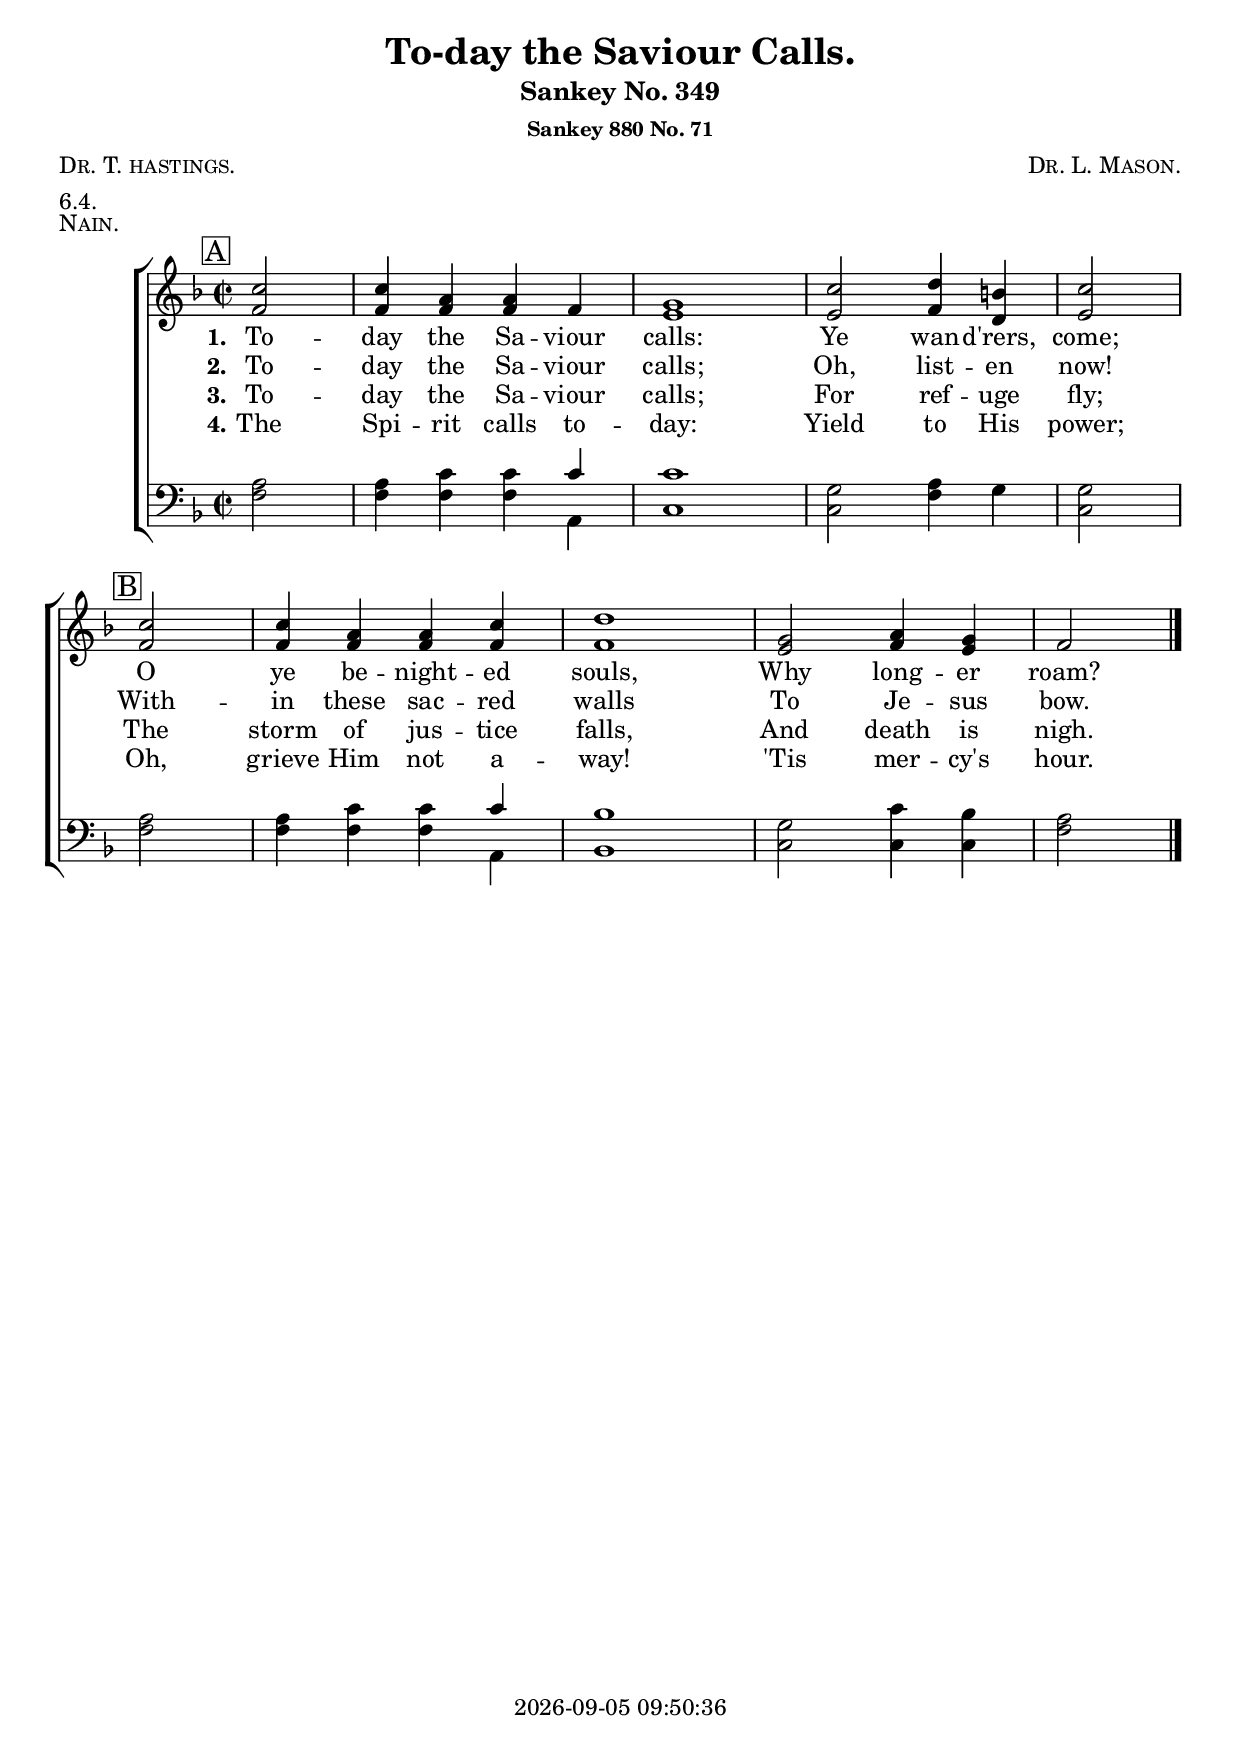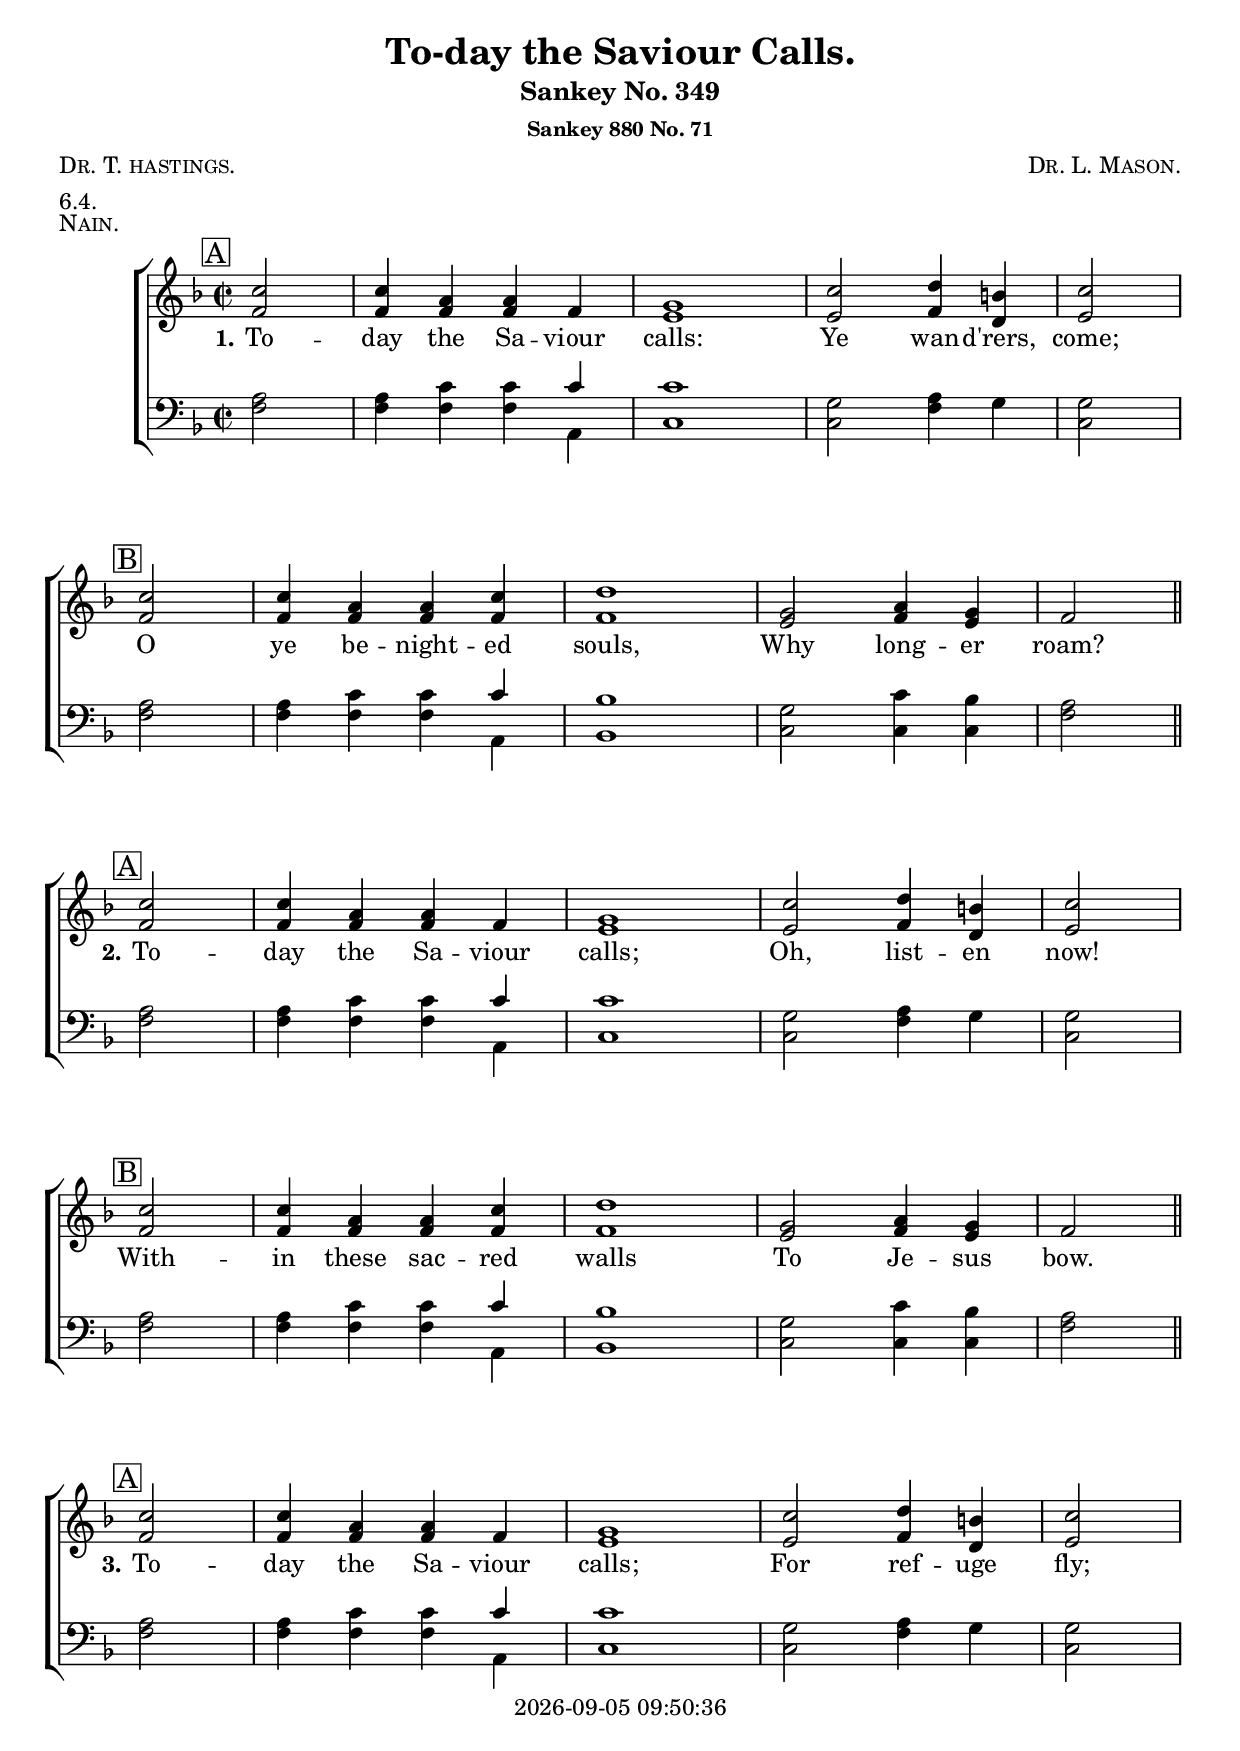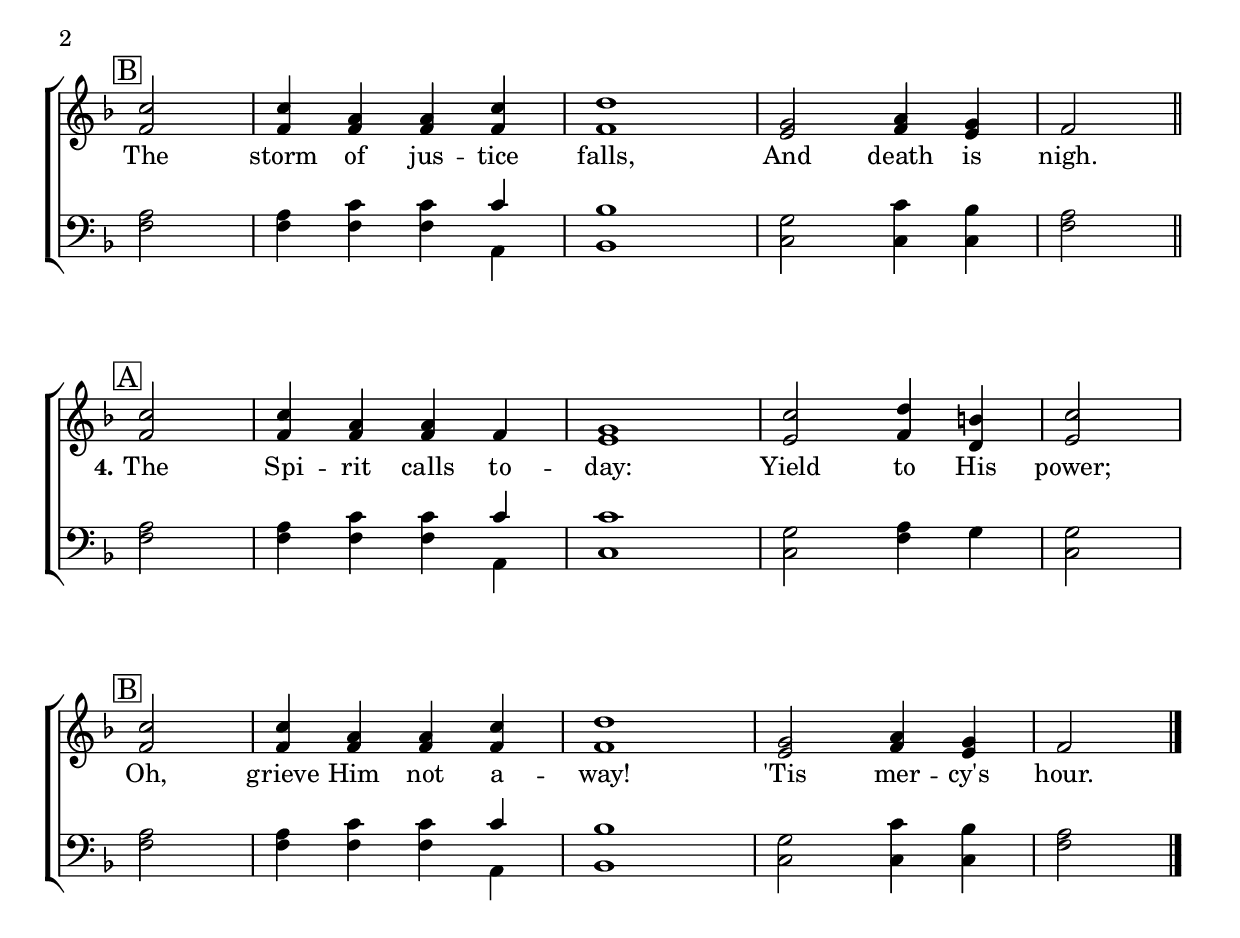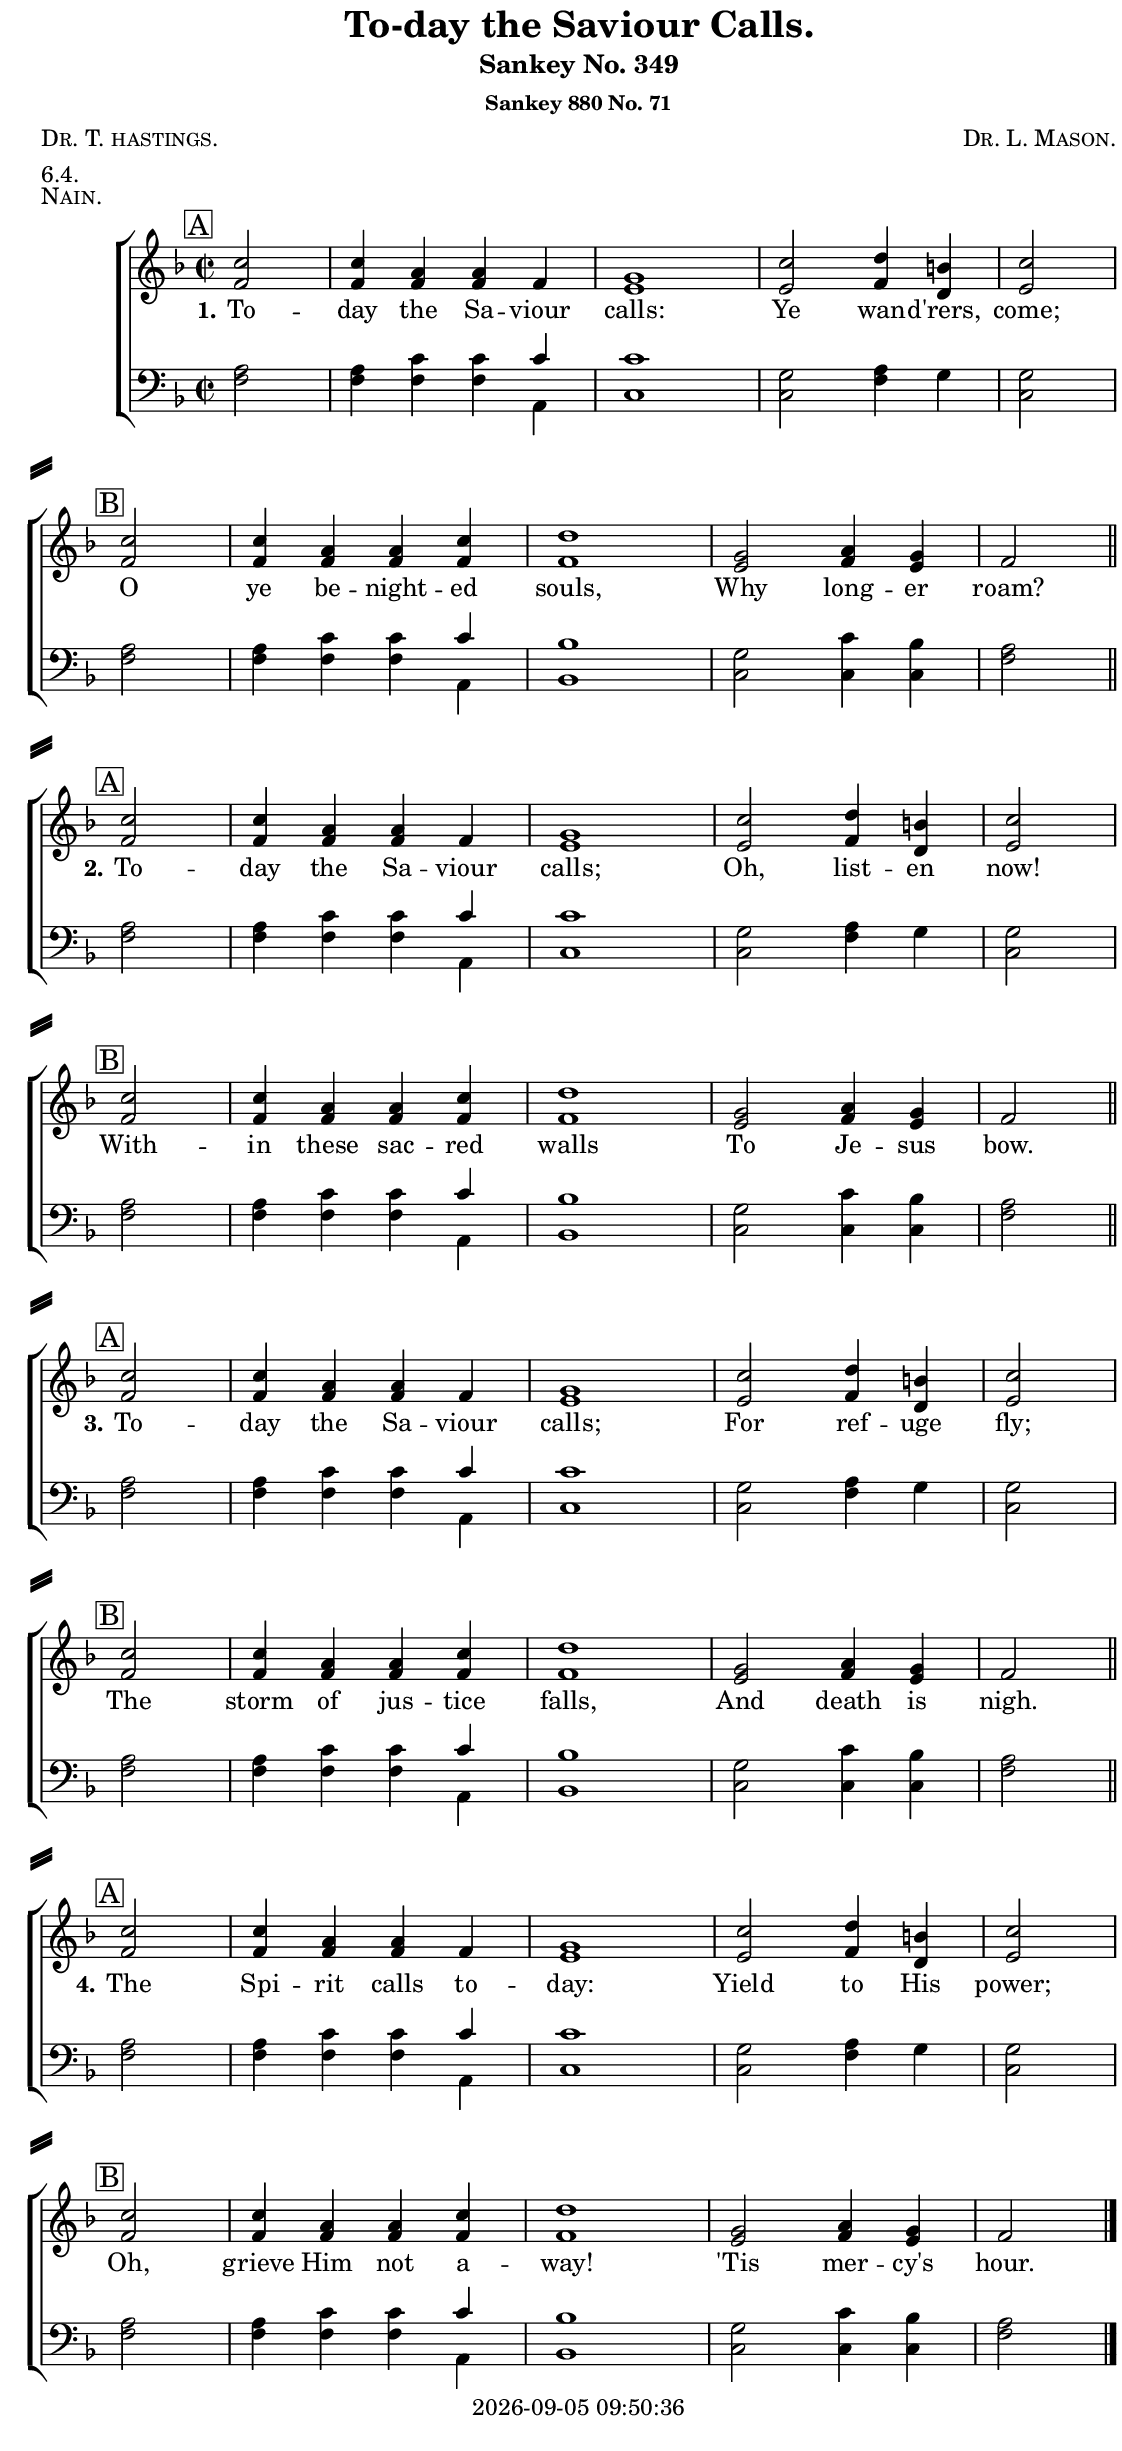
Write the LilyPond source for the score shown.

\version "2.22.1"

\include "articulate.ly"

today = #(strftime "%Y-%m-%d %H:%M:%S" (localtime (current-time)))

\header {
% centered at top
%  dedication  = "dedication"
  title       = "To-day the Saviour Calls."
  subtitle    = "Sankey No. 349"
  subsubtitle = "Sankey 880 No. 71"
%  instrument  = "instrument"
  
% arrangement of following lines:
%
%  poet    composer
%  meter   arranger
%  piece       opus

  composer    = \markup\smallCaps "Dr. L. Mason."
%  arranger    = "arranger"
%  opus        = "opus"

  poet        = \markup\smallCaps "Dr. T. hastings."
  meter       = \markup\smallCaps "6.4."
  piece       = \markup\smallCaps "Nain."

% centered at bottom
% tagline     = "tagline" % default lilypond version
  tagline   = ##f
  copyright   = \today
}

% #(set-global-staff-size 16)

global = {
  \key f \major
  \time 2/2
  \partial 2
}

RehearsalTrack = {
% \set Score.currentBarNumber = #5
  \mark \markup { \box "A" } s2 s1*3 s2
  \mark \markup { \box "B" } s2 s1*3 s2
}

TempoTrack = {
  \set Score.tempoHideNote = ##t
  \tempo 4=120
}

nl = { \bar "||" \break }

soprano = \relative {
  \autoBeamOff
  c''2
  c4 a a f
  g1
  c2 d4 b
  c2 \bar "|" \break 2
  c4 a a c % B
  d1
  g,2 a4 g
  f2
}

alto = \relative {
  \autoBeamOff
  f'2
  f4 4 4 4
  e1
  e2 f4 d
  e2 f
  f4 4 4 4 % B
  f1
  e2 f4 e
  f2
}

tenor = \relative {
  \autoBeamOff
  a2
  a4 c c c
  c1
  g2 a4 g
  g2 a
  a4 c c c % B
  bes1
  g2 c4 bes
  a2
}

bass = \relative {
  \autoBeamOff
  f2
  f4 4 4 a,
  c1
  c2 f4 g
  c,2 f
  f4 4 4 a, % B
  bes1
  c2 4 4
  f2
}

nom  = {   \set ignoreMelismata = ##t }
yesm = { \unset ignoreMelismata       }

chorus = \lyricmode {
}

verses = 4

wordsOne = \lyricmode {
  \set stanza = "1."
  To -- day the Sa -- viour calls:
  Ye wan -- d'rers, come;
  O ye be -- night -- ed souls,
  Why long -- er roam?
}
  
wordsTwo = \lyricmode {
  \set stanza = "2."
  To -- day the Sa -- viour calls;
  Oh, list -- en now!
  With -- in these sac -- red walls
  To Je -- sus bow.
}
  
wordsThree = \lyricmode {
  \set stanza = "3."
  To -- day the Sa -- viour calls;
  For ref -- uge fly;
  The storm of jus -- tice falls,
  And death is nigh.
}
  
wordsFour = \lyricmode {
  \set stanza = "4."
  The Spi -- rit calls to -- day:
  Yield to His power;
  Oh, grieve Him not a -- way!
  'Tis mer -- cy's hour.
}
  
wordsMidi = \lyricmode {
  \set stanza = "1."
  "To" "day " "the " Sa "viour " "calls: "
  "\nYe " wan "d'rers, " "come; "
  "\nO " "ye " be night "ed " "souls, "
  "\nWhy " long "er " "roam? "

  \set stanza = "2."
  "\nTo" "day " "the " Sa "viour " "calls; "
  "\nOh, " list "en " "now! "
  "\nWith" "in " "these " sac "red " "walls "
  "\nTo " Je "sus " "bow. "

  \set stanza = "3."
  "\nTo" "day " "the " Sa "viour " "calls; "
  "\nFor " ref "uge " "fly; "
  "\nThe " "storm " "of " jus "tice " "falls, "
  "\nAnd " "death " "is " "nigh. "

  \set stanza = "4."
  "\nThe " Spi "rit " "calls " to "day: "
  "\nYield " "to " "His " "power; "
  "\nOh, " "grieve " "Him " "not " a "way! "
  "\n'Tis " mer "cy's " "hour. "
}

\book {
  \bookOutputSuffix "midi"
  \score {
%    \articulate
        \new ChoirStaff <<
                                % Soprano staff
          \new Staff = soprano
          <<
            \new Voice { \repeat unfold \verses \TempoTrack     }
            \new Voice { \global \repeat unfold \verses \soprano \bar "|." }
            \addlyrics \wordsMidi
          >>
                                % Alto staff
          \new Staff = alto
          <<
            \new Voice { \global \repeat unfold \verses { \alto \nl } \bar "|." }
          >>
                                % Tenor staff
          \new Staff = tenor
          <<
            \clef "treble_8"
            \new Voice { \global \repeat unfold \verses \tenor }
          >>
                                % Bass staff
          \new Staff = bass
          <<
            \clef "bass"
            \new Voice { \global \repeat unfold \verses \bass }
          >>
        >>
    \midi {}
  }
}

\book {
  \bookOutputSuffix "repeat"
  \score {
        \new ChoirStaff <<
                                  % Joint soprano/alto staff
          \new Staff \with { printPartCombineTexts = ##f }
          <<
            \new Voice \RehearsalTrack
            \new Voice \TempoTrack
            \new NullVoice = "aligner" \soprano
            \new Voice = "women" \partCombine { \global \soprano \bar "|." } { \global \alto }
            \new Lyrics \lyricsto "aligner" { \wordsOne \chorus }
            \new Lyrics \lyricsto "aligner"   \wordsTwo
            \new Lyrics \lyricsto "aligner"   \wordsThree
            \new Lyrics \lyricsto "aligner"   \wordsFour
          >>
                                  % Joint tenor/bass staff
          \new Staff \with { printPartCombineTexts = ##f }
          <<
            \clef "bass"
            \new Voice = "men" \partCombine { \global \tenor } { \global \bass }
          >>
        >>
    \layout {
      indent = 1.5\cm
      \pointAndClickOff
      \context {
        \Staff \RemoveAllEmptyStaves
      }
    }
  }
}

\book {
  \bookOutputSuffix "single"
  \score {
        \new ChoirStaff <<
                                  % Joint soprano/alto staff
          \new Staff \with { printPartCombineTexts = ##f }
          <<
            \new Voice { \repeat unfold \verses \RehearsalTrack }
            \new Voice { \repeat unfold \verses \TempoTrack }
            \new NullVoice = "aligner" { \repeat unfold \verses \soprano }
            \new Voice = "women" \partCombine { \global \repeat unfold \verses \soprano \bar "|." }
                                               { \global \repeat unfold \verses { \alto \nl } \bar "|." }
            \new Lyrics \lyricsto "aligner" { \wordsOne   \chorus
                                              \wordsTwo   \chorus
                                              \wordsThree \chorus
                                              \wordsFour  \chorus
                                            }
          >>
                                  % Joint tenor/bass staff
          \new Staff \with { printPartCombineTexts = ##f }
          <<
            \clef "bass"
            \new Voice = "men" \partCombine { \global \repeat unfold \verses \tenor }
                                            { \global \repeat unfold \verses \bass }
          >>
        >>
    \layout {
      indent = 1.5\cm
      \pointAndClickOff
      \context {
        \Staff \RemoveAllEmptyStaves
      }
    }
  }
}

\book {
  \bookOutputSuffix "singlepage"
  \paper {
    top-margin = 0
    left-margin = 7
    right-margin = 1
    paper-width = 190\mm
    page-breaking = #ly:one-page-breaking
    system-system-spacing.basic-distance = #15
    system-separator-markup = \slashSeparator
  }
  \score {
        \new ChoirStaff <<
                                  % Joint soprano/alto staff
          \new Staff \with { printPartCombineTexts = ##f }
          <<
            \new Voice { \repeat unfold \verses \RehearsalTrack }
            \new Voice { \repeat unfold \verses \TempoTrack }
            \new NullVoice = "aligner" { \repeat unfold \verses \soprano }
            \new Voice = "women" \partCombine { \global \repeat unfold \verses \soprano \bar "|." }
                                               { \global \repeat unfold \verses { \alto \nl } \bar "|." }
            \new Lyrics \lyricsto "aligner" { \wordsOne   \chorus
                                              \wordsTwo   \chorus
                                              \wordsThree \chorus
                                              \wordsFour  \chorus
                                            }
          >>
                                  % Joint tenor/bass staff
          \new Staff \with { printPartCombineTexts = ##f }
          <<
            \clef "bass"
            \new Voice = "men" \partCombine { \global \repeat unfold \verses \tenor }
                                            { \global \repeat unfold \verses \bass }
          >>
        >>
    \layout {
      indent = 1.5\cm
      \pointAndClickOff
      \context {
        \Staff \RemoveAllEmptyStaves
      }
    }
  }
}
